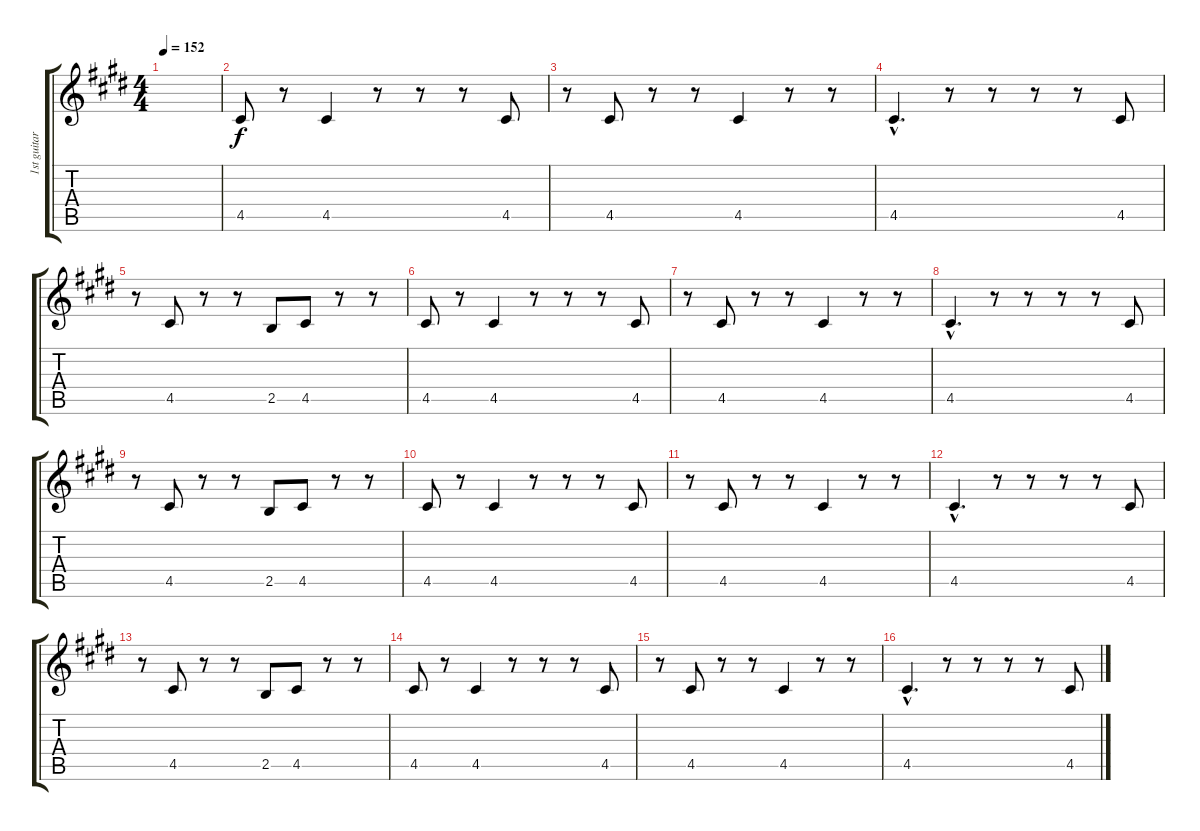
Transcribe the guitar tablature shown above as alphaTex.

\track ("1st guitar" "1st guitar") {instrument distortionguitar}
\staff {score tabs}
\tuning (E4 B3 G3 D3 A2 E2) {hide}
\ts (4 4)
\tempo 152
\clef g2
\ks c#minor
|
4.5.8 r.8 4.5.4 r.8 r.8 r.8 4.5.8 |
r.8 4.5.8 r.8 r.8 4.5.4 r.8 r.8 |
4.5{hac}.4{d} r.8 r.8 r.8 r.8 4.5.8 |
r.8 4.5.8 r.8 r.8 2.5.8 4.5.8 r.8 r.8 |
4.5.8 r.8 4.5.4 r.8 r.8 r.8 4.5.8 |
r.8 4.5.8 r.8 r.8 4.5.4 r.8 r.8 |
4.5{hac}.4{d} r.8 r.8 r.8 r.8 4.5.8 |
r.8 4.5.8 r.8 r.8 2.5.8 4.5.8 r.8 r.8 |
4.5.8 r.8 4.5.4 r.8 r.8 r.8 4.5.8 |
r.8 4.5.8 r.8 r.8 4.5.4 r.8 r.8 |
4.5{hac}.4{d} r.8 r.8 r.8 r.8 4.5.8 |
r.8 4.5.8 r.8 r.8 2.5.8 4.5.8 r.8 r.8 |
4.5.8 r.8 4.5.4 r.8 r.8 r.8 4.5.8 |
r.8 4.5.8 r.8 r.8 4.5.4 r.8 r.8 |
4.5{hac}.4{d} r.8 r.8 r.8 r.8 4.5.8
